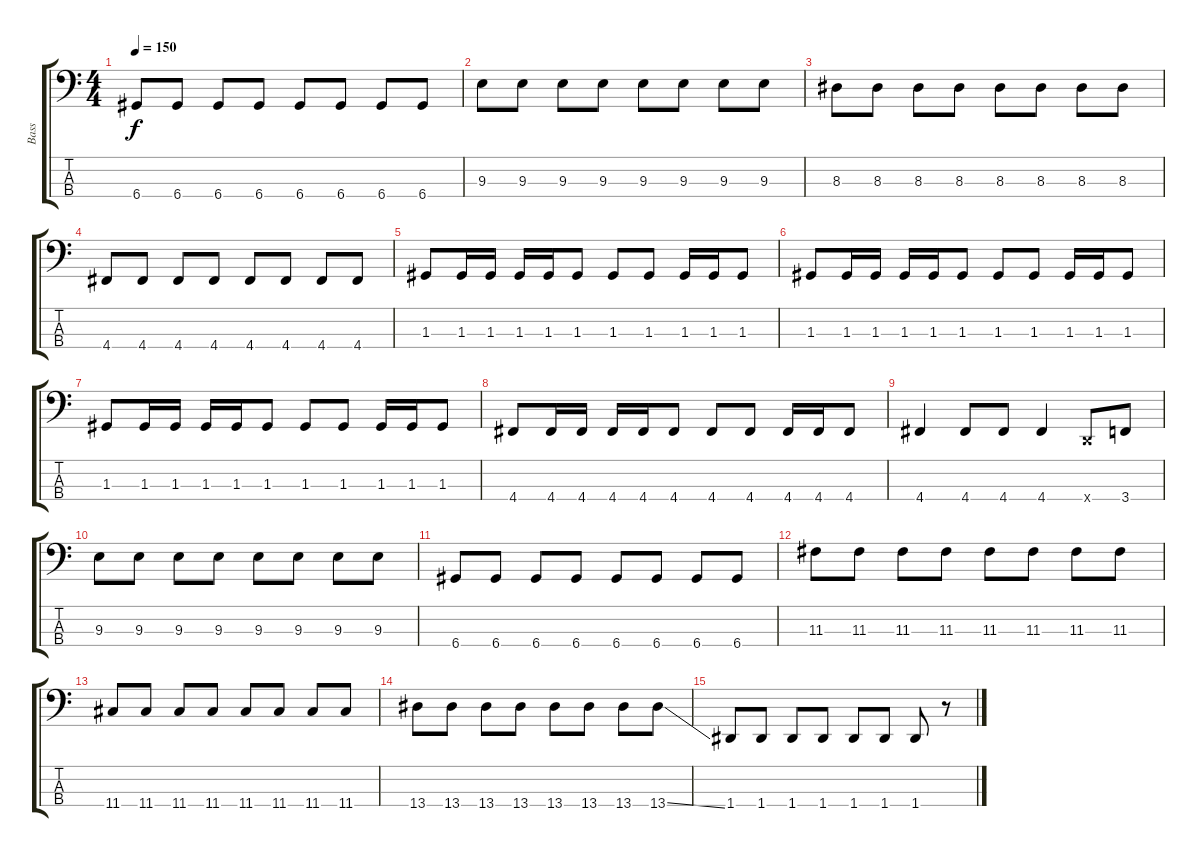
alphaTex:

\track ("Bass" "Bass") {instrument electricbassfinger}
\staff {score tabs}
\tuning (F2 C2 G1 D1) {hide}
\ts (4 4)
\tempo 150
\clef f4
\ks c
6.4.8{dy f} 6.4.8 6.4.8 6.4.8 6.4.8 6.4.8 6.4.8 6.4.8 |
9.3.8 9.3.8 9.3.8 9.3.8 9.3.8 9.3.8 9.3.8 9.3.8 |
8.3.8 8.3.8 8.3.8 8.3.8 8.3.8 8.3.8 8.3.8 8.3.8 |
4.4.8 4.4.8 4.4.8 4.4.8 4.4.8 4.4.8 4.4.8 4.4.8 |
1.3.8 1.3.16 1.3.16 1.3.16 1.3.16 1.3.8 1.3.8 1.3.8 1.3.16 1.3.16 1.3.8 |
1.3.8 1.3.16 1.3.16 1.3.16 1.3.16 1.3.8 1.3.8 1.3.8 1.3.16 1.3.16 1.3.8 |
1.3.8 1.3.16 1.3.16 1.3.16 1.3.16 1.3.8 1.3.8 1.3.8 1.3.16 1.3.16 1.3.8 |
4.4.8 4.4.16 4.4.16 4.4.16 4.4.16 4.4.8 4.4.8 4.4.8 4.4.16 4.4.16 4.4.8 |
4.4.4 4.4.8 4.4.8 4.4.4 0.4{x}.8 3.4.8 |
9.3.8 9.3.8 9.3.8 9.3.8 9.3.8 9.3.8 9.3.8 9.3.8 |
6.4.8 6.4.8 6.4.8 6.4.8 6.4.8 6.4.8 6.4.8 6.4.8 |
11.3.8 11.3.8 11.3.8 11.3.8 11.3.8 11.3.8 11.3.8 11.3.8 |
11.4.8 11.4.8 11.4.8 11.4.8 11.4.8 11.4.8 11.4.8 11.4.8 |
13.4.8 13.4.8 13.4.8 13.4.8 13.4.8 13.4.8 13.4.8 13.4{ss}.8 |
1.4.8 1.4.8 1.4.8 1.4.8 1.4.8 1.4.8 1.4.8 r.8
